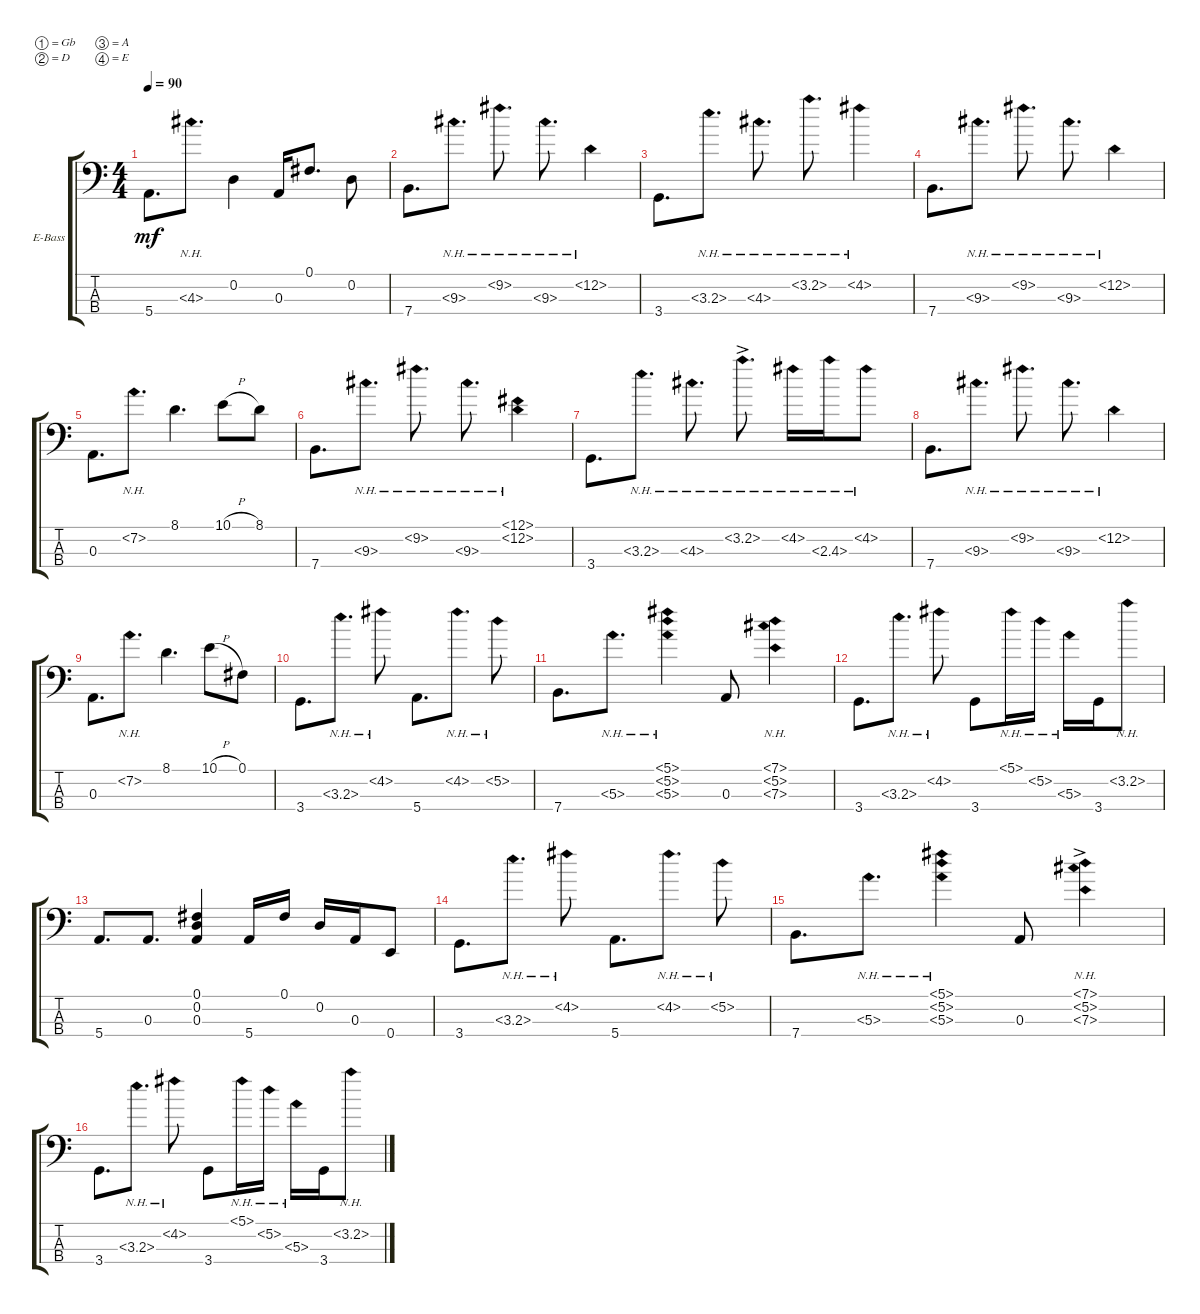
\defaultSystemsLayout 4
\bracketExtendMode groupsimilarinstruments
\firstSystemTrackNameOrientation horizontal
\otherSystemsTrackNameOrientation horizontal
\track ("Electric Bass" "E-Bass") {instrument electricbassfinger}
\staff {score tabs}
\tuning (Gb2 D2 A1 E1)
\ts (4 4)
\tempo 90
\clef f4
\ks c
5.4.8{d dy mf} 4.3{nh}.8{d} 0.2.4 0.3.16 0.1.8{d} 0.2.8 |
7.4.8{d} 9.3{nh}.8{d} 9.2{nh}.8{d} 9.3{nh}.8{d} 12.2{nh}.4 |
3.4.8{d} 3.3{nh}.8{d} 4.3{nh}.8{d} 3.2{nh}.8{d} 4.2{nh}.4 |
7.4.8{d} 9.3{nh}.8{d} 9.2{nh}.8{d} 9.3{nh}.8{d} 12.2{nh}.4 |
0.3.8{d} 7.2{nh}.8{d} 8.1.4{d} 10.1{h}.8 8.1.8 |
7.4.8{d} 9.3{nh}.8{d} 9.2{nh}.8{d} 9.3{nh}.8{d} (12.2{nh} 12.1{nh}).4 |
3.4.8{d} 3.3{nh}.8{d} 4.3{nh}.8{d} 3.2{nh ac}.8{d} 4.2{nh}.16 2.3{nh}.16 4.2{nh}.8 |
7.4.8{d} 9.3{nh}.8{d} 9.2{nh}.8{d} 9.3{nh}.8{d} 12.2{nh}.4 |
0.3.8{d} 7.2{nh}.8{d} 8.1.4{d} 10.1{h}.8 0.1.8 |
3.4.8{d} 3.3{nh}.8{d} 4.2{nh}.8 5.4.8{d} 4.2{nh}.8{d} 5.2{nh}.8 |
7.4.8{d} 5.3{nh}.8{d} (5.2{nh} 5.3{nh} 5.1{nh}).4 0.3.8 (7.3{nh} 5.2{nh} 7.1{nh}).4 |
3.4.8{d} 3.3{nh}.8{d} 4.2{nh}.8 3.4.8 5.1{nh}.16 5.2{nh}.16 5.3{nh}.16 3.4.16 3.2{nh}.8 |
5.4.8{d} 0.3.8{d} (0.1 0.2 0.3).4 5.4.16 0.1.16 0.2.16 0.3.16 0.4.8 |
3.4.8{d} 3.3{nh}.8{d} 4.2{nh}.8 5.4.8{d} 4.2{nh}.8{d} 5.2{nh}.8 |
7.4.8{d} 5.3{nh}.8{d} (5.2{nh} 5.3{nh} 5.1{nh}).4 0.3.8 (7.3{nh ac} 5.2{nh} 7.1{nh}).4 |
3.4.8{d} 3.3{nh}.8{d} 4.2{nh}.8 3.4.8 5.1{nh}.16 5.2{nh}.16 5.3{nh}.16 3.4.16 3.2{nh}.8
